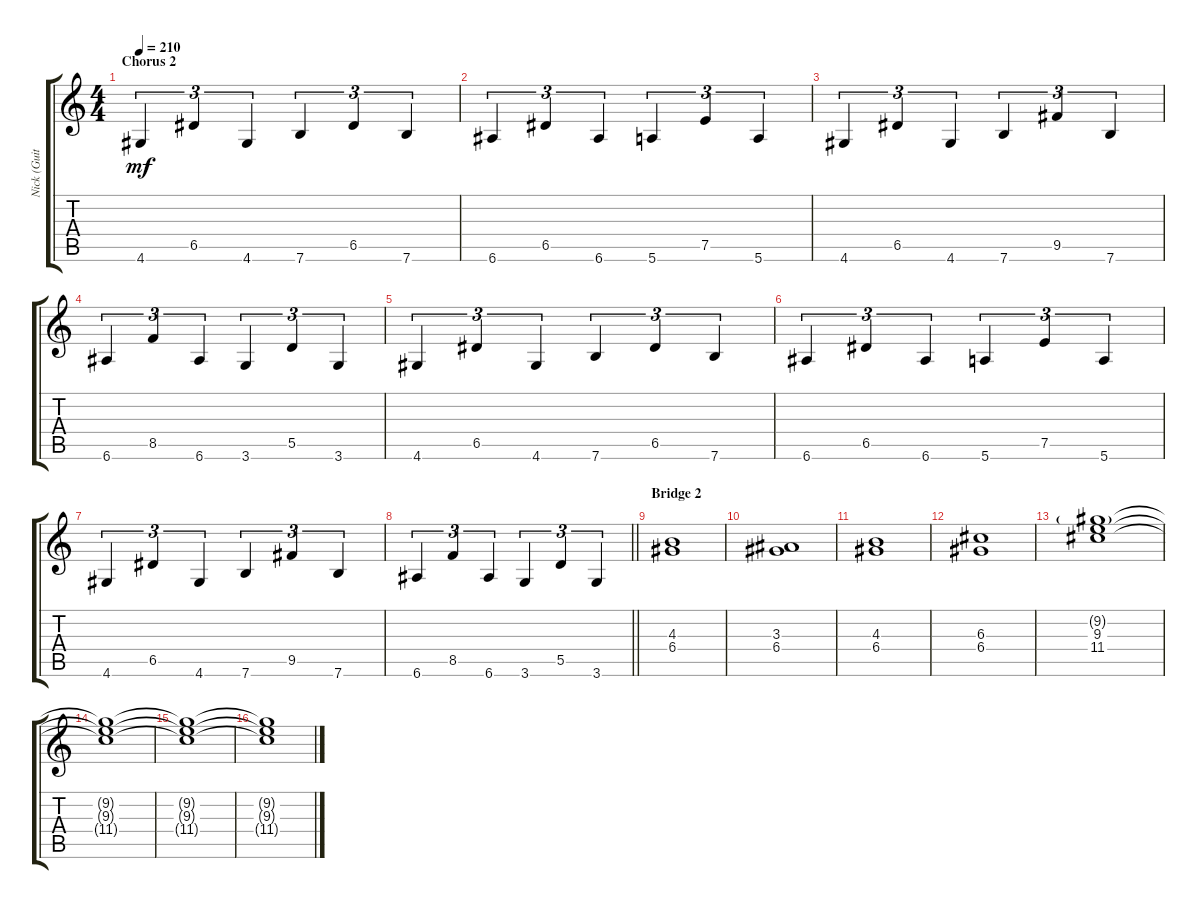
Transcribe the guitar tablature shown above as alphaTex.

\track ("Nick (Guitar 1)" "Nick (Guit") {instrument acousticguitarsteel}
\staff {score tabs}
\tuning (E4 B3 G3 D3 A2 E2) {hide}
\ts (4 4)
\section ("" "Chorus 2")
\tempo 210
\clef g2
\ks c
4.6.4{tu (3 2) dy mf} 6.5.4{tu (3 2)} 4.6.4{tu (3 2)} 7.6.4{tu (3 2)} 6.5.4{tu (3 2)} 7.6.4{tu (3 2)} |
6.6.4{tu (3 2)} 6.5.4{tu (3 2)} 6.6.4{tu (3 2)} 5.6.4{tu (3 2)} 7.5.4{tu (3 2)} 5.6.4{tu (3 2)} |
4.6.4{tu (3 2)} 6.5.4{tu (3 2)} 4.6.4{tu (3 2)} 7.6.4{tu (3 2)} 9.5.4{tu (3 2)} 7.6.4{tu (3 2)} |
6.6.4{tu (3 2)} 8.5.4{tu (3 2)} 6.6.4{tu (3 2)} 3.6.4{tu (3 2)} 5.5.4{tu (3 2)} 3.6.4{tu (3 2)} |
4.6.4{tu (3 2)} 6.5.4{tu (3 2)} 4.6.4{tu (3 2)} 7.6.4{tu (3 2)} 6.5.4{tu (3 2)} 7.6.4{tu (3 2)} |
6.6.4{tu (3 2)} 6.5.4{tu (3 2)} 6.6.4{tu (3 2)} 5.6.4{tu (3 2)} 7.5.4{tu (3 2)} 5.6.4{tu (3 2)} |
4.6.4{tu (3 2)} 6.5.4{tu (3 2)} 4.6.4{tu (3 2)} 7.6.4{tu (3 2)} 9.5.4{tu (3 2)} 7.6.4{tu (3 2)} |
\barLineRight lightlight
6.6.4{tu (3 2)} 8.5.4{tu (3 2)} 6.6.4{tu (3 2)} 3.6.4{tu (3 2)} 5.5.4{tu (3 2)} 3.6.4{tu (3 2)} |
\section ("" "Bridge 2")
(4.3 6.4).1 |
(3.3 6.4).1 |
(4.3 6.4).1 |
(6.3 6.4).1 |
(9.2{g} 9.3 11.4).1 |
(9.2{t} 9.3{t} 11.4{t}).1 |
(9.2{t} 9.3{t} 11.4{t}).1 |
(9.2{t} 9.3{t} 11.4{t}).1
